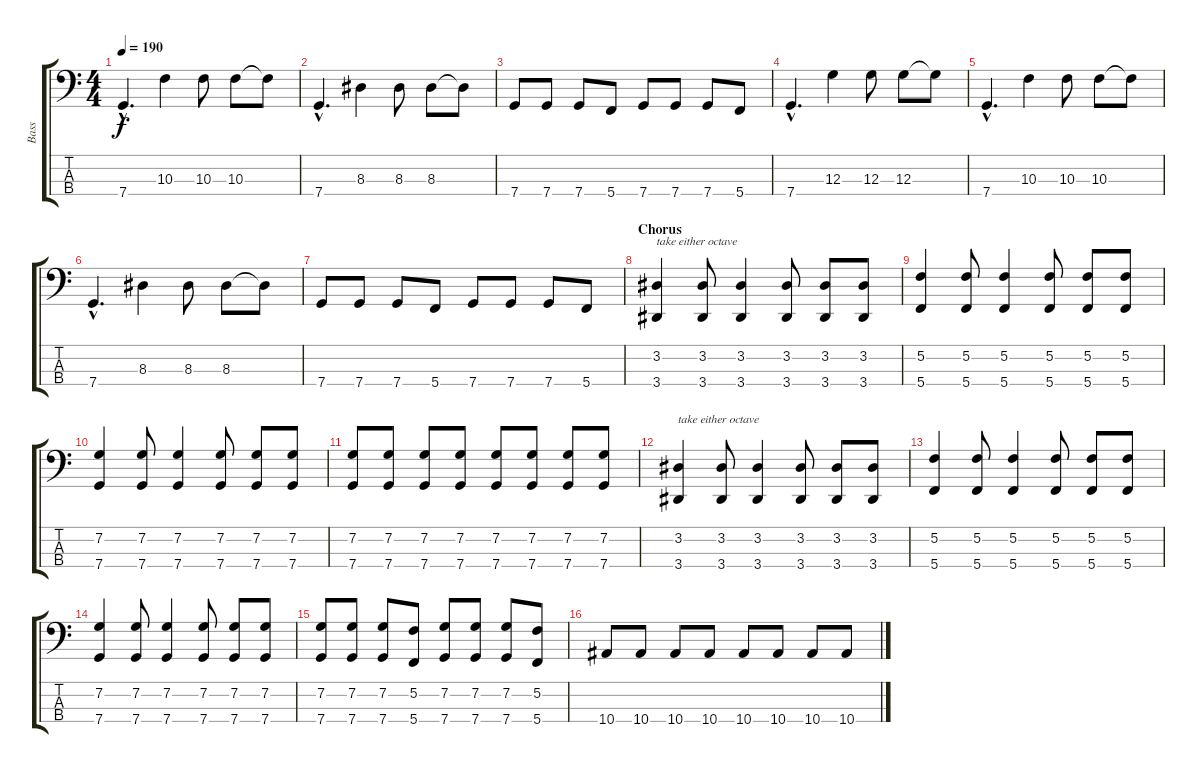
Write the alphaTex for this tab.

\track ("Bass" "Bass") {instrument electricbasspick}
\staff {score tabs}
\tuning (F2 C2 G1 C1) {hide}
\ts (4 4)
\tempo 190
\clef f4
\ks c
7.4{hac}.4{d dy f} 10.3.4 10.3.8 10.3.8 10.3{t}.8 |
7.4{hac}.4{d} 8.3.4 8.3.8 8.3.8 8.3{t}.8 |
7.4.8 7.4.8 7.4.8 5.4.8 7.4.8 7.4.8 7.4.8 5.4.8 |
7.4{hac}.4{d} 12.3.4 12.3.8 12.3.8 12.3{t}.8 |
7.4{hac}.4{d} 10.3.4 10.3.8 10.3.8 10.3{t}.8 |
7.4{hac}.4{d} 8.3.4 8.3.8 8.3.8 8.3{t}.8 |
7.4.8 7.4.8 7.4.8 5.4.8 7.4.8 7.4.8 7.4.8 5.4.8 |
\section ("" "Chorus")
(3.2 3.4).4{txt "take either octave"} (3.2 3.4).8 (3.2 3.4).4 (3.2 3.4).8 (3.2 3.4).8 (3.2 3.4).8 |
(5.2 5.4).4 (5.2 5.4).8 (5.2 5.4).4 (5.2 5.4).8 (5.2 5.4).8 (5.2 5.4).8 |
(7.2 7.4).4 (7.2 7.4).8 (7.2 7.4).4 (7.2 7.4).8 (7.2 7.4).8 (7.2 7.4).8 |
(7.2 7.4).8 (7.2 7.4).8 (7.2 7.4).8 (7.2 7.4).8 (7.2 7.4).8 (7.2 7.4).8 (7.2 7.4).8 (7.2 7.4).8 |
(3.2 3.4).4{txt "take either octave"} (3.2 3.4).8 (3.2 3.4).4 (3.2 3.4).8 (3.2 3.4).8 (3.2 3.4).8 |
(5.2 5.4).4 (5.2 5.4).8 (5.2 5.4).4 (5.2 5.4).8 (5.2 5.4).8 (5.2 5.4).8 |
(7.2 7.4).4 (7.2 7.4).8 (7.2 7.4).4 (7.2 7.4).8 (7.2 7.4).8 (7.2 7.4).8 |
(7.2 7.4).8 (7.2 7.4).8 (7.2 7.4).8 (5.2 5.4).8 (7.2 7.4).8 (7.2 7.4).8 (7.2 7.4).8 (5.2 5.4).8 |
10.4.8 10.4.8 10.4.8 10.4.8 10.4.8 10.4.8 10.4.8 10.4.8
